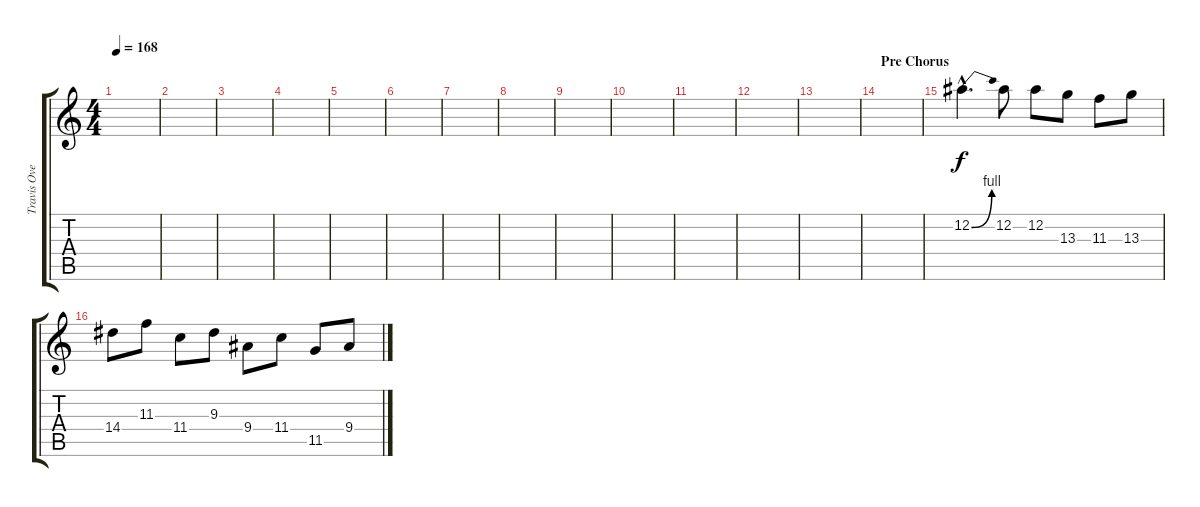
\track ("Travis Overdub" "Travis Ove") {instrument distortionguitar}
\staff {score tabs}
\tuning (Eb4 Bb3 Gb3 Db3 Ab2 Eb2) {hide}
\ts (4 4)
\tempo 168
\clef g2
\ks c
|
|
|
|
|
|
|
|
|
|
|
|
|
\section ("" "Pre Chorus")
|
12.2{be (bend 0 0 60 4) hac}.4{d} 12.2.8 12.2.8 13.3.8 11.3.8 13.3.8 |
14.4.8 11.3.8 11.4.8 9.3.8 9.4.8 11.4.8 11.5.8 9.4.8
